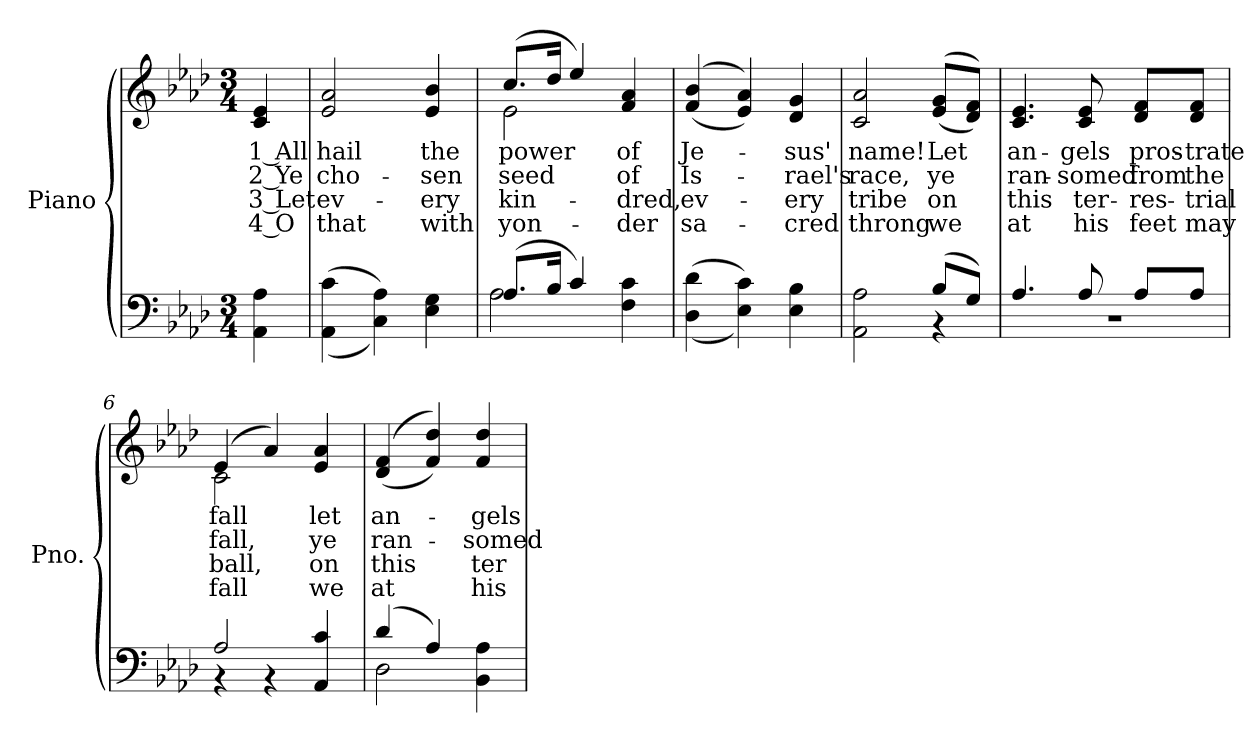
**kern	**kern	**text	**text	**text	**text
*part2	*part1	*part1	*part1	*part1	*part1
*staff2	*staff1	*staff1	*staff1	*staff1	*staff1
*I"Piano	*I"Piano	*	*	*	*
*I'Pno.	*I'Pno.	*	*	*	*
!!LO:PB:g=z
*clefF4	*clefG2	*	*	*	*
*k[b-e-a-d-]	*k[b-e-a-d-]	*	*	*	*
*A-:	*A-:	*	*	*	*
*M3/4	*M3/4	*	*	*	*
=	=	=	=	=	=
!	!	!LO:LY:b:color=#000000	!LO:LY:b:color=#000000	!LO:LY:b:color=#000000	!LO:LY:b:color=#000000
4AA-i\ 4A-i	4ci/ 4e-i	1 All	2 Ye	3 Let	4 O
=1	=1	=1	=1	=1	=1
!	!	!LO:LY:b:color=#000000	!LO:LY:b:color=#000000	!LO:LY:b:color=#000000	!LO:LY:b:color=#000000
((4AA-i\ 4ci	2e-i/ 2a-i	hail	cho-	ev-	-that
4Ci\ 4A-i))	.	.	.	.	.
!	!	!LO:LY:b:color=#000000	!LO:LY:b:color=#000000	!LO:LY:b:color=#000000	!LO:LY:b:color=#000000
4E-i\ 4Gi	4e-i/ 4b-i	the	-sen	ery	with
=2	=2	=2	=2	=2	=2
*^	*	*	*	*	*
!	!	!	!LO:LY:b:color=#000000	!LO:LY:b:color=#000000	!LO:LY:b:color=#000000	!LO:LY:b:color=#000000
*	*	*^	*	*	*	*
(8.A-i/L	2A-i\	(8.cci/L	2e-i\	power	seed	kin-	-yon-
16B-i/Jk	.	16dd-i/Jk	.	.	.	.	.
4ci/)	.	4ee-i/)	.	.	.	.	.
!	!	!	!	!LO:LY:b:color=#000000	!LO:LY:b:color=#000000	!LO:LY:b:color=#000000	!LO:LY:b:color=#000000
4Fi\ 4ci	4ryy	4fi/ 4a-i	4ryy	of	of	-dred,	der
*v	*v	*	*	*	*	*	*
*	*v	*v	*	*	*	*
=3	=3	=3	=3	=3	=3
*^	*^	*	*	*	*
!	!	!	!	!LO:LY:b:color=#000000	!LO:LY:b:color=#000000	!LO:LY:b:color=#000000	!LO:LY:b:color=#000000
*v	*v	*	*	*	*	*	*
*	*v	*v	*	*	*	*
((4D-i\ 4d-i	((4fi/ 4b-i	Je-	Is-	ev-	-sa-
4E-i\ 4ci))	4e-i/ 4a-i))	.	.	.	.
!	!	!LO:LY:b:color=#000000	!LO:LY:b:color=#000000	!LO:LY:b:color=#000000	!LO:LY:b:color=#000000
4E-i\ 4B-i	4d-i/ 4gi	-sus'	-rael's	-ery	cred
=4	=4	=4	=4	=4	=4
*^	*	*	*	*	*
!	!	!	!LO:LY:b:color=#000000	!LO:LY:b:color=#000000	!LO:LY:b:color=#000000	!LO:LY:b:color=#000000
2AA-i\ 2A-i	2ryy	2ci/ 2a-i	name!	race,	tribe	throng
!	!	!	!LO:LY:b:color=#000000	!LO:LY:b:color=#000000	!LO:LY:b:color=#000000	!LO:LY:b:color=#000000
(8B-i/L	4r	((8e-i/ 8gi/L	Let	ye	on	we
8Gi/J)	.	8d-i/ 8fi/J))	.	.	.	.
!!LO:LB:g=z
=5	=5	=5	=5	=5	=5	=5
!	!LO:N:vis=1	!	!	!	!	!
!	!	!	!LO:LY:b:color=#000000	!LO:LY:b:color=#000000	!LO:LY:b:color=#000000	!LO:LY:b:color=#000000
4.A-i/	2.r	4.ci/ 4.e-i	an-	ran-	this	at
!	!	!	!LO:LY:b:color=#000000	!LO:LY:b:color=#000000	!LO:LY:b:color=#000000	!LO:LY:b:color=#000000
8A-i/	.	8ci/ 8e-i	-gels	-somed	ter-	-his
!	!	!	!LO:LY:b:color=#000000	!LO:LY:b:color=#000000	!LO:LY:b:color=#000000	!LO:LY:b:color=#000000
8A-i/L	.	8d-i/ 8fi/L	pros-	from	res-	-feet
!	!	!	!LO:LY:b:color=#000000	!LO:LY:b:color=#000000	!LO:LY:b:color=#000000	!LO:LY:b:color=#000000
8A-i/J	.	8d-i/ 8fi/J	-trate	the	trial	may
=6	=6	=6	=6	=6	=6	=6
!	!	!	!LO:LY:b:color=#000000	!LO:LY:b:color=#000000	!LO:LY:b:color=#000000	!LO:LY:b:color=#000000
*	*	*^	*	*	*	*
2A-i/	4r	(4e-i/	2ci\	fall	fall,	ball,	fall
.	4r	4a-i/)	.	.	.	.	.
!	!	!	!	!LO:LY:b:color=#000000	!LO:LY:b:color=#000000	!LO:LY:b:color=#000000	!LO:LY:b:color=#000000
4AA-i/ 4ci	4ryy	4e-i/ 4a-i	4ryy	let	ye	on	we
*	*	*v	*v	*	*	*	*
=7	=7	=7	=7	=7	=7	=7
*	*	*^	*	*	*	*
!	!	!	!	!LO:LY:b:color=#000000	!LO:LY:b:color=#000000	!LO:LY:b:color=#000000	!LO:LY:b:color=#000000
*	*	*v	*v	*	*	*	*
(4d-i/	2D-i\	((4d-i/ 4fi	an-	ran-	this	at
4A-i/)	.	4fi/ 4dd-i))	.	.	.	.
!	!	!	!LO:LY:b:color=#000000	!LO:LY:b:color=#000000	!LO:LY:b:color=#000000	!LO:LY:b:color=#000000
4BB-i\ 4A-i	4ryy	4fi/ 4dd-i	-gels	-somed	ter-	-his
*v	*v	*	*	*	*	*
=	=	=	=	=	=
*-	*-	*-	*-	*-	*-
